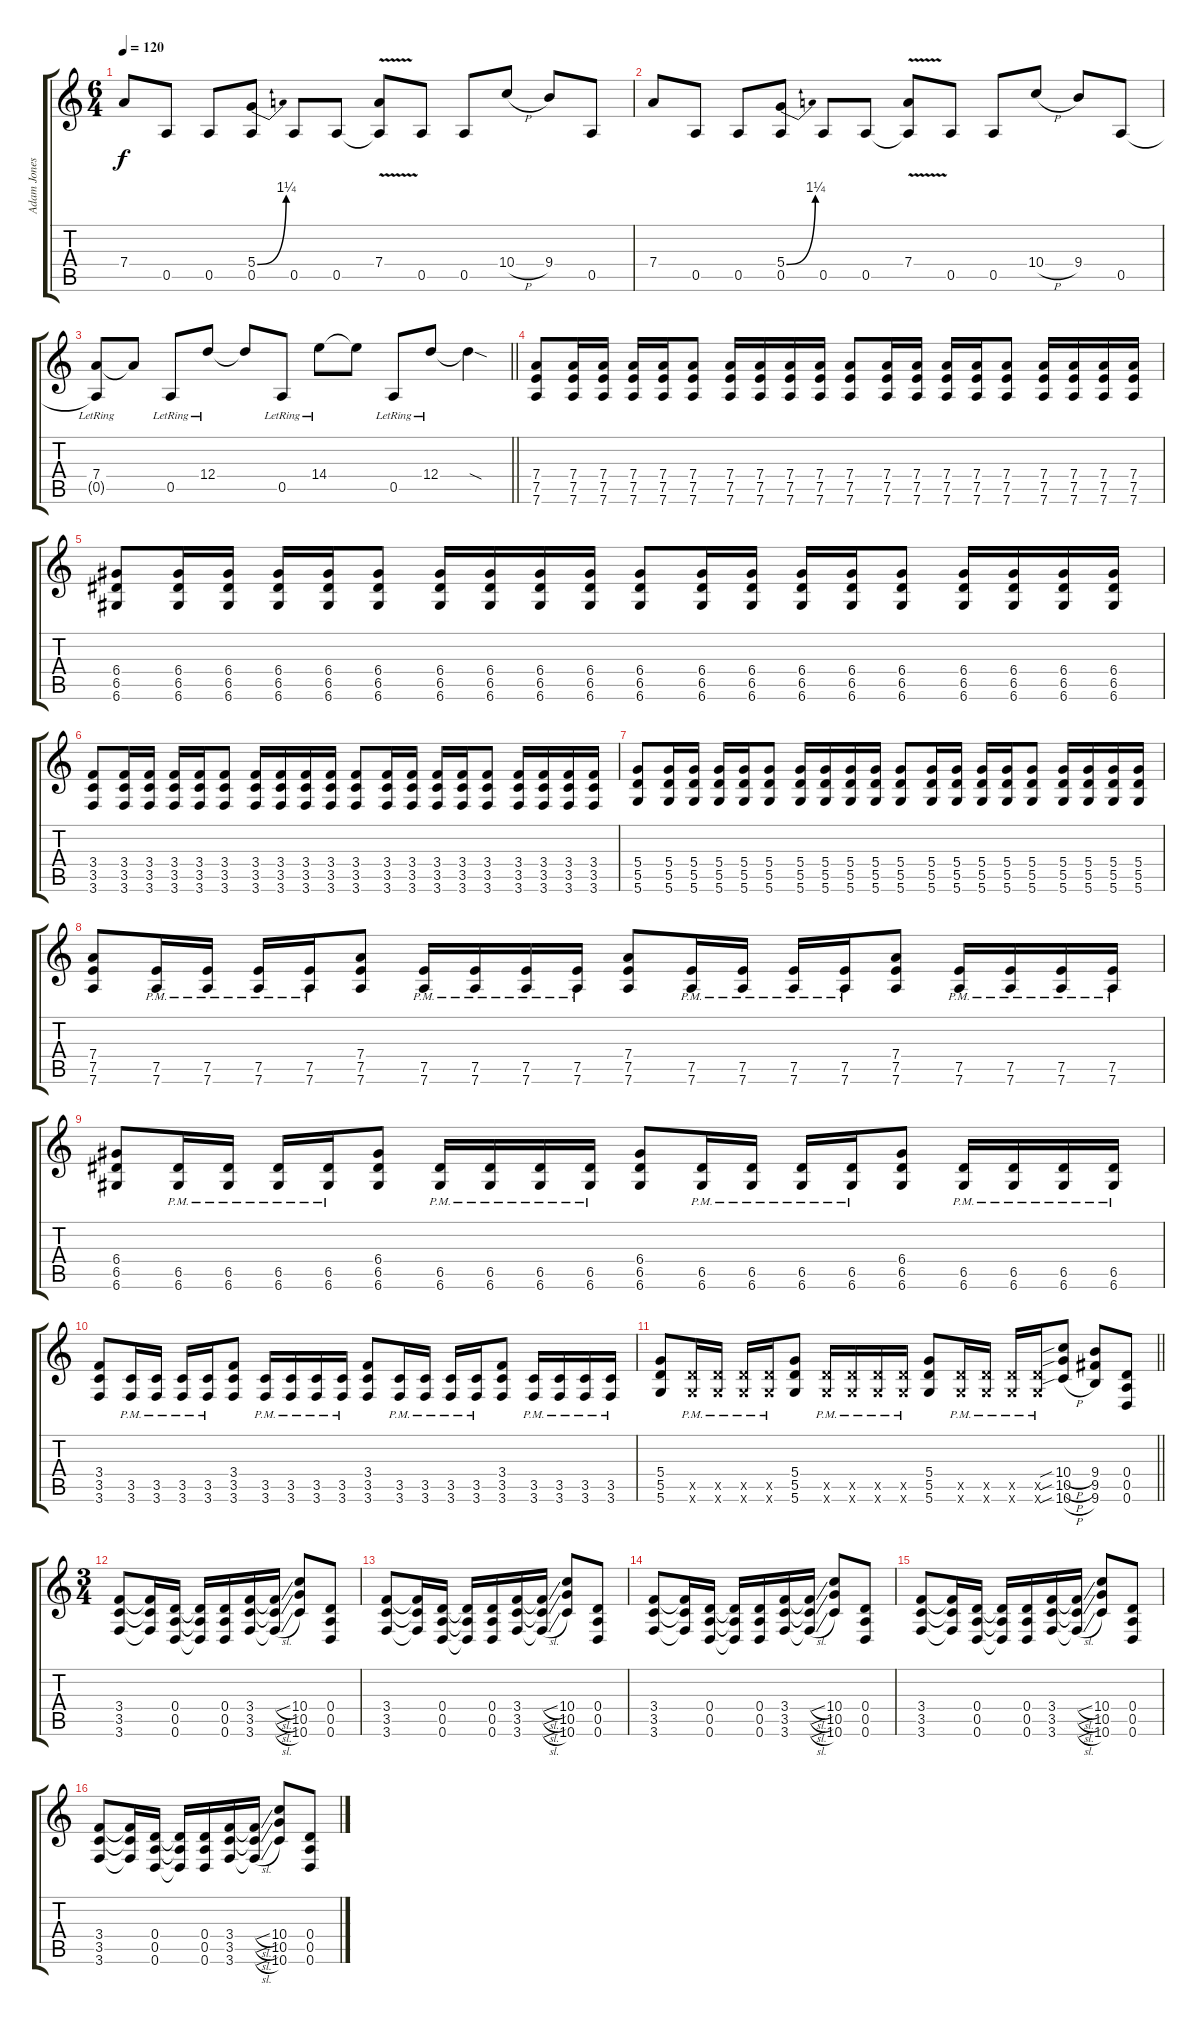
\track ("Adam Jones" "Adam Jones") {instrument overdrivenguitar}
\staff {score tabs}
\tuning (E4 B3 G3 D3 A2 D2) {hide}
\ts (6 4)
\tempo 120
\clef g2
\ks c
7.4.8{dy f} 0.5.8 0.5.8 (5.4{be (bend 0 0 60 5)} 0.5).8 0.5.8 0.5.8 (7.4{v} 0.5{t}).8 0.5.8 0.5.8 10.4{h}.8 9.4.8 0.5.8 |
7.4.8 0.5.8 0.5.8 (5.4{be (bend 0 0 60 5)} 0.5).8 0.5.8 0.5.8 (7.4{v} 0.5{t}).8 0.5.8 0.5.8 10.4{h}.8 9.4.8 0.5.8 |
\barLineRight lightlight
(7.4{lr} 0.5{t}).8 7.4{t}.8 0.5{lr}.8 12.4{lr}.8 12.4{t}.8 0.5{lr}.8 14.4{lr}.8 14.4{t}.8 0.5{lr}.8 12.4{lr}.8 12.4{sod t}.4 |
\section ("" "")
(7.4 7.5 7.6).8 (7.4 7.5 7.6).16 (7.4 7.5 7.6).16 (7.4 7.5 7.6).16 (7.4 7.5 7.6).16 (7.4 7.5 7.6).8 (7.4 7.5 7.6).16 (7.4 7.5 7.6).16 (7.4 7.5 7.6).16 (7.4 7.5 7.6).16 (7.4 7.5 7.6).8 (7.4 7.5 7.6).16 (7.4 7.5 7.6).16 (7.4 7.5 7.6).16 (7.4 7.5 7.6).16 (7.4 7.5 7.6).8 (7.4 7.5 7.6).16 (7.4 7.5 7.6).16 (7.4 7.5 7.6).16 (7.4 7.5 7.6).16 |
(6.4 6.5 6.6).8 (6.4 6.5 6.6).16 (6.4 6.5 6.6).16 (6.4 6.5 6.6).16 (6.4 6.5 6.6).16 (6.4 6.5 6.6).8 (6.4 6.5 6.6).16 (6.4 6.5 6.6).16 (6.4 6.5 6.6).16 (6.4 6.5 6.6).16 (6.4 6.5 6.6).8 (6.4 6.5 6.6).16 (6.4 6.5 6.6).16 (6.4 6.5 6.6).16 (6.4 6.5 6.6).16 (6.4 6.5 6.6).8 (6.4 6.5 6.6).16 (6.4 6.5 6.6).16 (6.4 6.5 6.6).16 (6.4 6.5 6.6).16 |
(3.4 3.5 3.6).8 (3.4 3.5 3.6).16 (3.4 3.5 3.6).16 (3.4 3.5 3.6).16 (3.4 3.5 3.6).16 (3.4 3.5 3.6).8 (3.4 3.5 3.6).16 (3.4 3.5 3.6).16 (3.4 3.5 3.6).16 (3.4 3.5 3.6).16 (3.4 3.5 3.6).8 (3.4 3.5 3.6).16 (3.4 3.5 3.6).16 (3.4 3.5 3.6).16 (3.4 3.5 3.6).16 (3.4 3.5 3.6).8 (3.4 3.5 3.6).16 (3.4 3.5 3.6).16 (3.4 3.5 3.6).16 (3.4 3.5 3.6).16 |
(5.4 5.5 5.6).8 (5.4 5.5 5.6).16 (5.4 5.5 5.6).16 (5.4 5.5 5.6).16 (5.4 5.5 5.6).16 (5.4 5.5 5.6).8 (5.4 5.5 5.6).16 (5.4 5.5 5.6).16 (5.4 5.5 5.6).16 (5.4 5.5 5.6).16 (5.4 5.5 5.6).8 (5.4 5.5 5.6).16 (5.4 5.5 5.6).16 (5.4 5.5 5.6).16 (5.4 5.5 5.6).16 (5.4 5.5 5.6).8 (5.4 5.5 5.6).16 (5.4 5.5 5.6).16 (5.4 5.5 5.6).16 (5.4 5.5 5.6).16 |
(7.4 7.5 7.6).8 (7.5{pm} 7.6{pm}).16 (7.5{pm} 7.6{pm}).16 (7.5{pm} 7.6{pm}).16 (7.5{pm} 7.6{pm}).16 (7.4 7.5 7.6).8 (7.5{pm} 7.6{pm}).16 (7.5{pm} 7.6{pm}).16 (7.5{pm} 7.6{pm}).16 (7.5{pm} 7.6{pm}).16 (7.4 7.5 7.6).8 (7.5{pm} 7.6{pm}).16 (7.5{pm} 7.6{pm}).16 (7.5{pm} 7.6{pm}).16 (7.5{pm} 7.6{pm}).16 (7.4 7.5 7.6).8 (7.5{pm} 7.6{pm}).16 (7.5{pm} 7.6{pm}).16 (7.5{pm} 7.6{pm}).16 (7.5{pm} 7.6{pm}).16 |
(6.4 6.5 6.6).8 (6.5{pm} 6.6{pm}).16 (6.5{pm} 6.6{pm}).16 (6.5{pm} 6.6{pm}).16 (6.5{pm} 6.6{pm}).16 (6.4 6.5 6.6).8 (6.5{pm} 6.6{pm}).16 (6.5{pm} 6.6{pm}).16 (6.5{pm} 6.6{pm}).16 (6.5{pm} 6.6{pm}).16 (6.4 6.5 6.6).8 (6.5{pm} 6.6{pm}).16 (6.5{pm} 6.6{pm}).16 (6.5{pm} 6.6{pm}).16 (6.5{pm} 6.6{pm}).16 (6.4 6.5 6.6).8 (6.5{pm} 6.6{pm}).16 (6.5{pm} 6.6{pm}).16 (6.5{pm} 6.6{pm}).16 (6.5{pm} 6.6{pm}).16 |
(3.4 3.5 3.6).8 (3.5{pm} 3.6{pm}).16 (3.5{pm} 3.6{pm}).16 (3.5{pm} 3.6{pm}).16 (3.5{pm} 3.6{pm}).16 (3.4 3.5 3.6).8 (3.5{pm} 3.6{pm}).16 (3.5{pm} 3.6{pm}).16 (3.5{pm} 3.6{pm}).16 (3.5{pm} 3.6{pm}).16 (3.4 3.5 3.6).8 (3.5{pm} 3.6{pm}).16 (3.5{pm} 3.6{pm}).16 (3.5{pm} 3.6{pm}).16 (3.5{pm} 3.6{pm}).16 (3.4 3.5 3.6).8 (3.5{pm} 3.6{pm}).16 (3.5{pm} 3.6{pm}).16 (3.5{pm} 3.6{pm}).16 (3.5{pm} 3.6{pm}).16 |
\barLineRight lightlight
(5.4 5.5 5.6).8 (5.5{pm x} 5.6{pm x}).16 (5.5{pm x} 5.6{pm x}).16 (5.5{pm x} 5.6{pm x}).16 (5.5{pm x} 5.6{pm x}).16 (5.4 5.5 5.6).8 (5.5{pm x} 5.6{pm x}).16 (5.5{pm x} 5.6{pm x}).16 (5.5{pm x} 5.6{pm x}).16 (5.5{pm x} 5.6{pm x}).16 (5.4 5.5 5.6).8 (5.5{pm x} 5.6{pm x}).16 (5.5{pm x} 5.6{pm x}).16 (5.5{pm x} 5.6{pm x}).16 (5.5{pm x} 5.6{pm x}).16 (10.4{sib h} 10.5{sib h} 10.6{sib h}).8 (9.4 9.5 9.6).8 (0.4 0.5 0.6).8 |
\ts (3 4)
\section ("" "")
(3.4 3.5 3.6).8 (3.4{t} 3.5{t} 3.6{t}).16 (0.4 0.5 0.6).16 (0.4{t} 0.5{t} 0.6{t}).16 (0.4 0.5 0.6).16 (3.4 3.5 3.6).16 (3.4{sl t} 3.5{sl t} 3.6{sl t}).16 (10.4 10.5 10.6).8 (0.4 0.5 0.6).8 |
(3.4 3.5 3.6).8 (3.4{t} 3.5{t} 3.6{t}).16 (0.4 0.5 0.6).16 (0.4{t} 0.5{t} 0.6{t}).16 (0.4 0.5 0.6).16 (3.4 3.5 3.6).16 (3.4{sl t} 3.5{sl t} 3.6{sl t}).16 (10.4 10.5 10.6).8 (0.4 0.5 0.6).8 |
(3.4 3.5 3.6).8 (3.4{t} 3.5{t} 3.6{t}).16 (0.4 0.5 0.6).16 (0.4{t} 0.5{t} 0.6{t}).16 (0.4 0.5 0.6).16 (3.4 3.5 3.6).16 (3.4{sl t} 3.5{sl t} 3.6{sl t}).16 (10.4 10.5 10.6).8 (0.4 0.5 0.6).8 |
(3.4 3.5 3.6).8 (3.4{t} 3.5{t} 3.6{t}).16 (0.4 0.5 0.6).16 (0.4{t} 0.5{t} 0.6{t}).16 (0.4 0.5 0.6).16 (3.4 3.5 3.6).16 (3.4{sl t} 3.5{sl t} 3.6{sl t}).16 (10.4 10.5 10.6).8 (0.4 0.5 0.6).8 |
(3.4 3.5 3.6).8 (3.4{t} 3.5{t} 3.6{t}).16 (0.4 0.5 0.6).16 (0.4{t} 0.5{t} 0.6{t}).16 (0.4 0.5 0.6).16 (3.4 3.5 3.6).16 (3.4{sl t} 3.5{sl t} 3.6{sl t}).16 (10.4 10.5 10.6).8 (0.4 0.5 0.6).8
